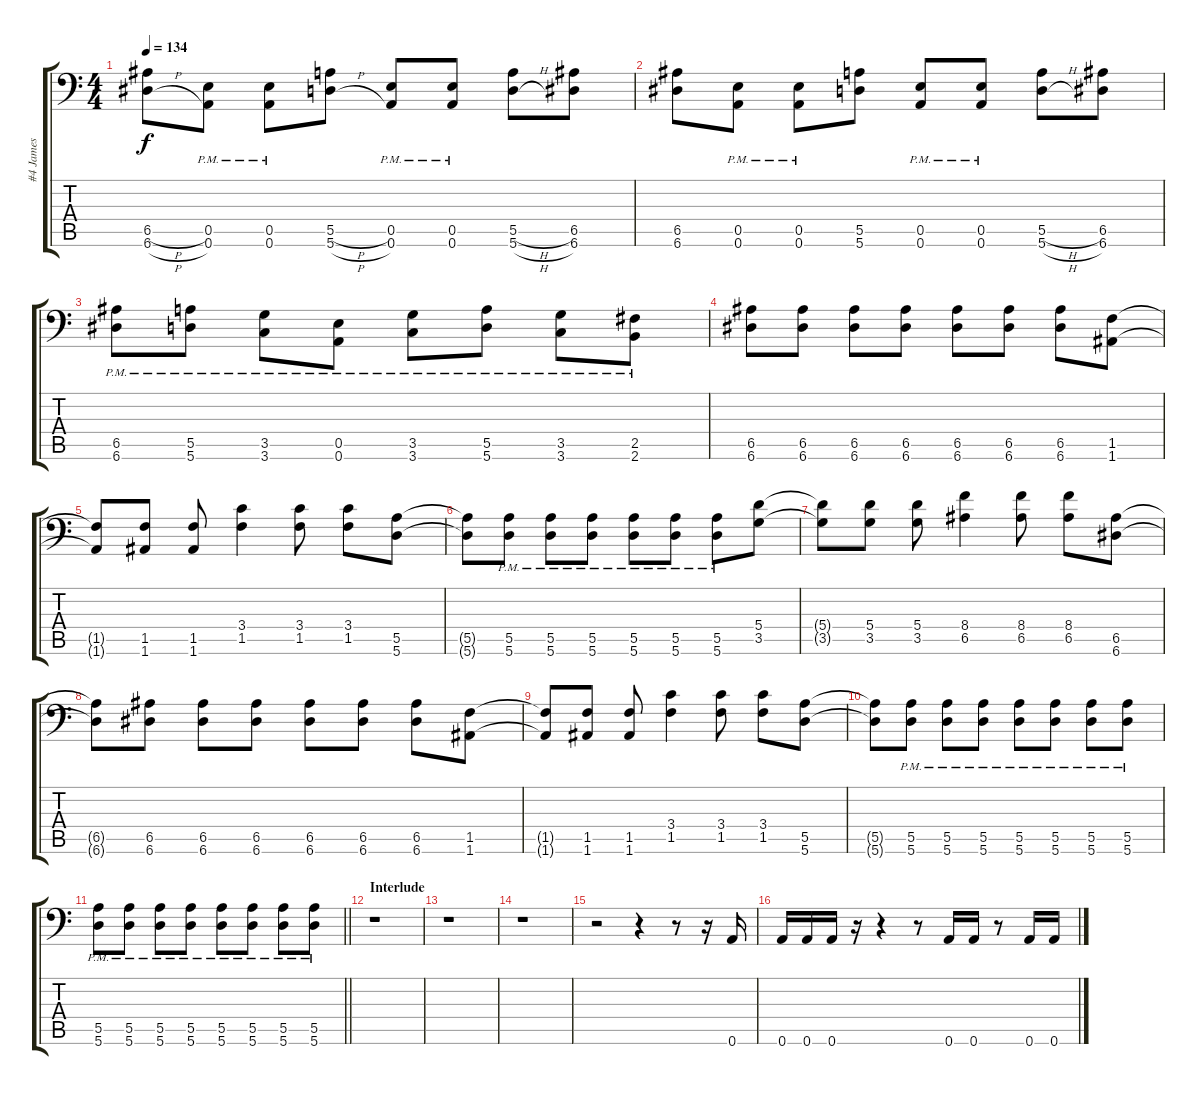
\track ("#4 James" "#4 James") {instrument distortionguitar}
\staff {score tabs}
\tuning (B3 Gb3 D3 A2 E2 A1) {hide}
\ts (4 4)
\tempo 134
\clef f4
\ks c
(6.5{h} 6.6{h}).8{dy f} (0.5{pm} 0.6{pm}).8 (0.5{pm} 0.6{pm}).8 (5.5{h} 5.6{h}).8 (0.5{pm} 0.6{pm}).8 (0.5{pm} 0.6{pm}).8 (5.5{h} 5.6{h}).8 (6.5 6.6).8 |
(6.5 6.6).8 (0.5{pm} 0.6{pm}).8 (0.5{pm} 0.6{pm}).8 (5.5 5.6).8 (0.5{pm} 0.6{pm}).8 (0.5{pm} 0.6{pm}).8 (5.5{h} 5.6{h}).8 (6.5 6.6).8 |
(6.5{pm} 6.6{pm}).8 (5.5{pm} 5.6{pm}).8 (3.5{pm} 3.6{pm}).8 (0.5{pm} 0.6{pm}).8 (3.5{pm} 3.6{pm}).8 (5.5{pm} 5.6{pm}).8 (3.5{pm} 3.6{pm}).8 (2.5{pm} 2.6{pm}).8 |
(6.5 6.6).8 (6.5 6.6).8 (6.5 6.6).8 (6.5 6.6).8 (6.5 6.6).8 (6.5 6.6).8 (6.5 6.6).8 (1.5 1.6).8 |
(1.5{t} 1.6{t}).8 (1.5 1.6).8 (1.5 1.6).8 (3.4 1.5).4 (3.4 1.5).8 (3.4 1.5).8 (5.5 5.6).8 |
(5.5{t} 5.6{t}).8 (5.5{pm} 5.6{pm}).8 (5.5{pm} 5.6{pm}).8 (5.5{pm} 5.6{pm}).8 (5.5{pm} 5.6{pm}).8 (5.5{pm} 5.6{pm}).8 (5.5{pm} 5.6{pm}).8 (5.4 3.5).8 |
(5.4{t} 3.5{t}).8 (5.4 3.5).8 (5.4 3.5).8 (8.4 6.5).4 (8.4 6.5).8 (8.4 6.5).8 (6.5 6.6).8 |
(6.5{t} 6.6{t}).8 (6.5 6.6).8 (6.5 6.6).8 (6.5 6.6).8 (6.5 6.6).8 (6.5 6.6).8 (6.5 6.6).8 (1.5 1.6).8 |
(1.5{t} 1.6{t}).8 (1.5 1.6).8 (1.5 1.6).8 (3.4 1.5).4 (3.4 1.5).8 (3.4 1.5).8 (5.5 5.6).8 |
(5.5{t} 5.6{t}).8 (5.5{pm} 5.6{pm}).8 (5.5{pm} 5.6{pm}).8 (5.5{pm} 5.6{pm}).8 (5.5{pm} 5.6{pm}).8 (5.5{pm} 5.6{pm}).8 (5.5{pm} 5.6{pm}).8 (5.5{pm} 5.6{pm}).8 |
\barLineRight lightlight
(5.5{pm} 5.6{pm}).8 (5.5{pm} 5.6{pm}).8 (5.5{pm} 5.6{pm}).8 (5.5{pm} 5.6{pm}).8 (5.5{pm} 5.6{pm}).8 (5.5{pm} 5.6{pm}).8 (5.5{pm} 5.6{pm}).8 (5.5{pm} 5.6{pm}).8 |
\section ("" "Interlude")
r.1 |
r.1 |
r.1 |
r.2 r.4 r.8 r.16 0.6.16 |
0.6.16 0.6.16 0.6.16 r.16 r.4 r.8 0.6.16 0.6.16 r.8 0.6.16 0.6.16
